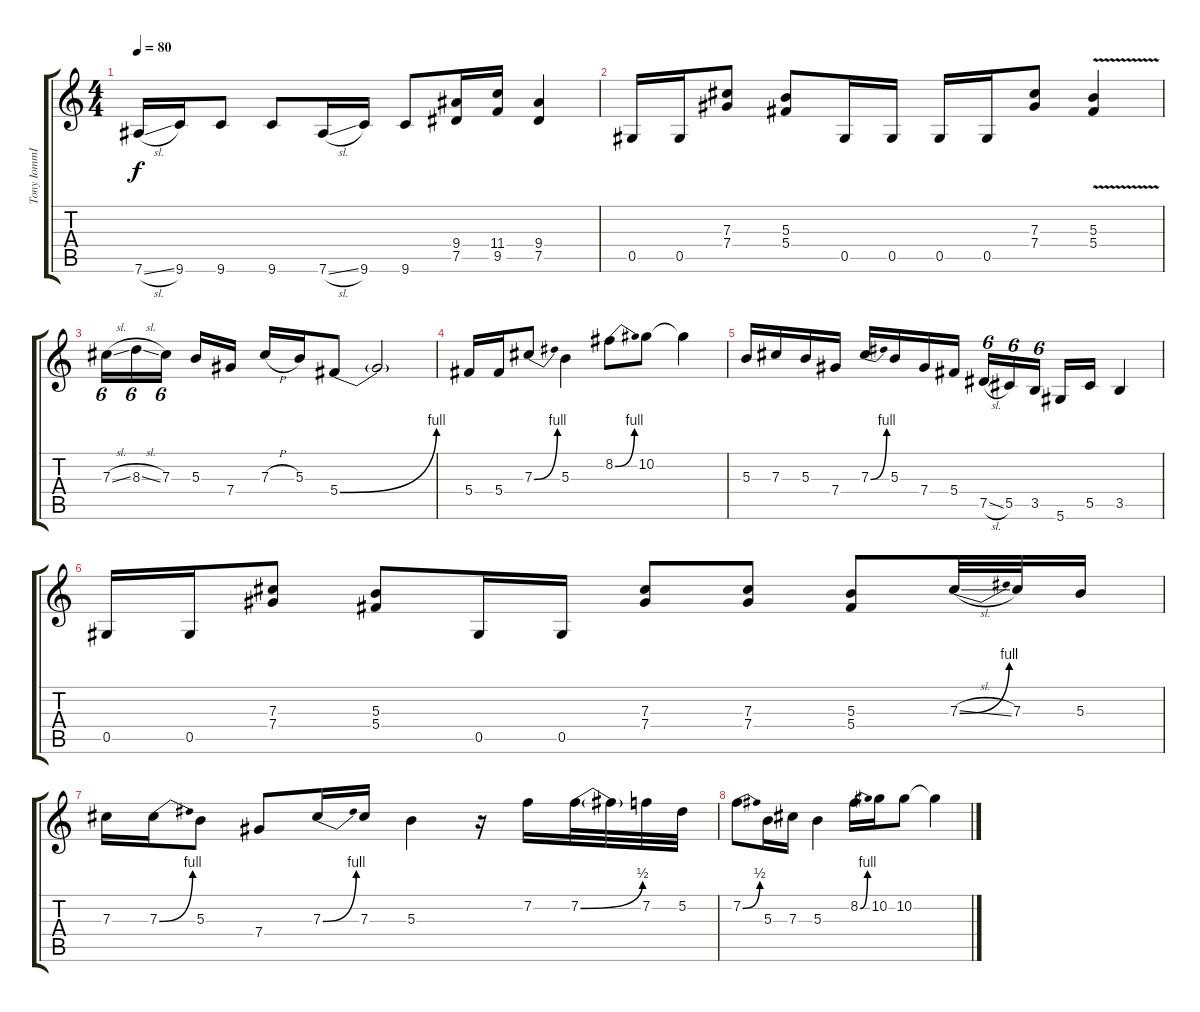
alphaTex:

\track ("Tony IommI Electric" "Tony IommI") {instrument distortionguitar}
\staff {score tabs}
\tuning (Eb4 Bb3 Gb3 Db3 Ab2 Eb2) {hide}
\ts (4 4)
\tempo 80
\clef g2
\ks c
7.6{sl}.16{dy f} 9.6.16 9.6.8 9.6.8 7.6{sl}.16 9.6.16 9.6.8 (9.4 7.5).16 (11.4 9.5).16 (9.4 7.5).4 |
0.5.16 0.5.16 (7.3 7.4).8 (5.3 5.4).8 0.5.16 0.5.16 0.5.16 0.5.16 (7.3 7.4).8 (5.3{v} 5.4).4 |
7.3{sl}.16{tu (6 4)} 8.3{sl}.16{tu (6 4)} 7.3.16{tu (6 4) beam splitsecondary} 5.3.16 7.4.16 7.3{h}.16 5.3.16 5.4{be (bend 0 0 60 4)}.8 5.4{t}.2 |
5.4.16 5.4.16 7.3{be (bend 0 0 60 4)}.8 5.3.4 8.2{be (bend 0 0 60 4)}.8 10.2.8 10.2{t}.4 |
5.3.16 7.3.16 5.3.16 7.4.16 7.3{be (bend 0 0 60 4)}.16 5.3.16 7.4.16 5.4.16 7.5{sl}.16{tu (6 4)} 5.5.16{tu (6 4)} 3.5.16{tu (6 4) beam splitsecondary} 5.6.16 5.5.16 3.5.4 |
0.5.16 0.5.16 (7.3 7.4).8 (5.3 5.4).8 0.5.16 0.5.16 (7.3 7.4).8 (7.3 7.4).8 (5.3 5.4).8 7.3{be (bend 0 0 60 4) sl}.32 7.3.32 5.3.16 |
7.3.16 7.3{be (bend 0 0 60 4)}.16 5.3.8 7.4.8 7.3{be (bend 0 0 60 4)}.16 7.3.16 5.3.4 r.16 7.2.16 7.2{be (bend 0 0 60 2)}.32 7.2{t}.32 7.2.32 5.2.32 |
7.2{be (bend 0 0 60 2)}.8 5.3.16 7.3.16 5.3.4 8.2{be (bend 0 0 60 4)}.16 10.2.16 10.2.8 10.2{t}.4
